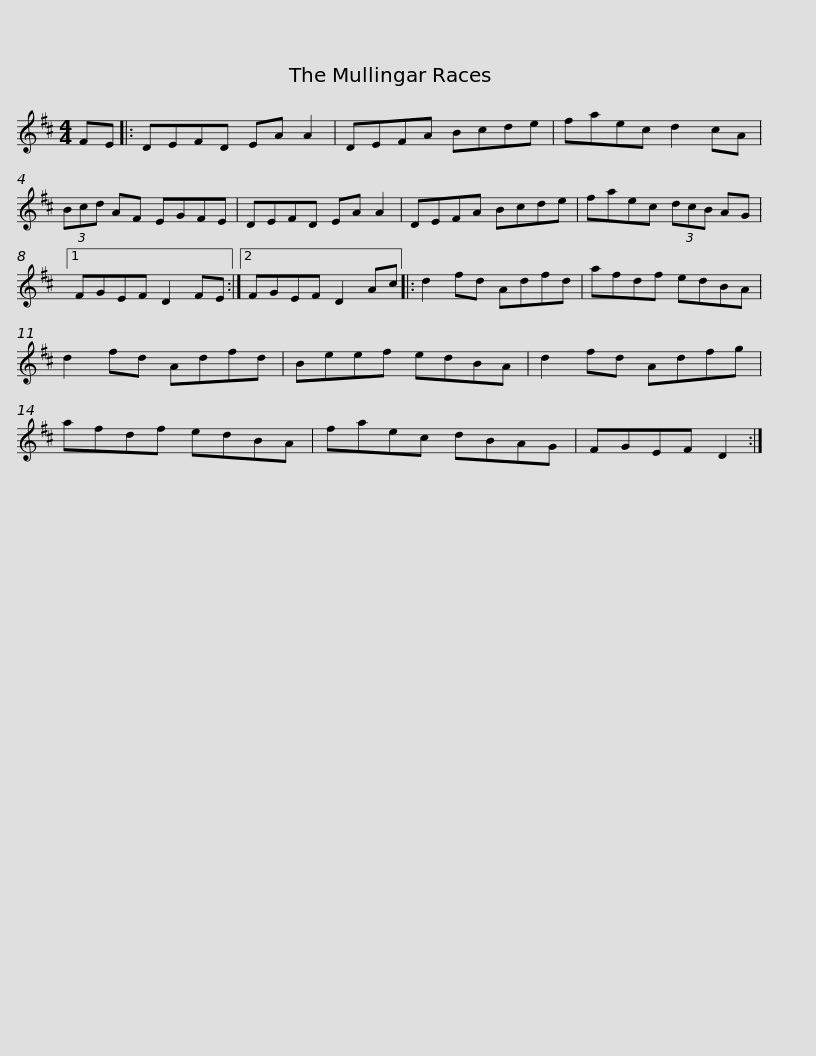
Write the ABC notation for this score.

X:1
L:1/8
M:4/4
I:linebreak $
K:D
V:1 treble
V:1
 FE |: DEFD EA A2 | DEFA Bcde | faec d2 cA | (3Bcd AF EGFE | %5
 DEFD EA A2 |$ DEFA Bcde | faec (3dcB AG |1 FGEF D2 FE :|2 FGEF D2 Ac |: %10
 d2 fd Adfd |$ afdf edBA | d2 fd Adfd | Beef edBA | d2 fd Adfg | %15
 afdf edBA | faec dBAG |$ FGEF D2 :| %18
